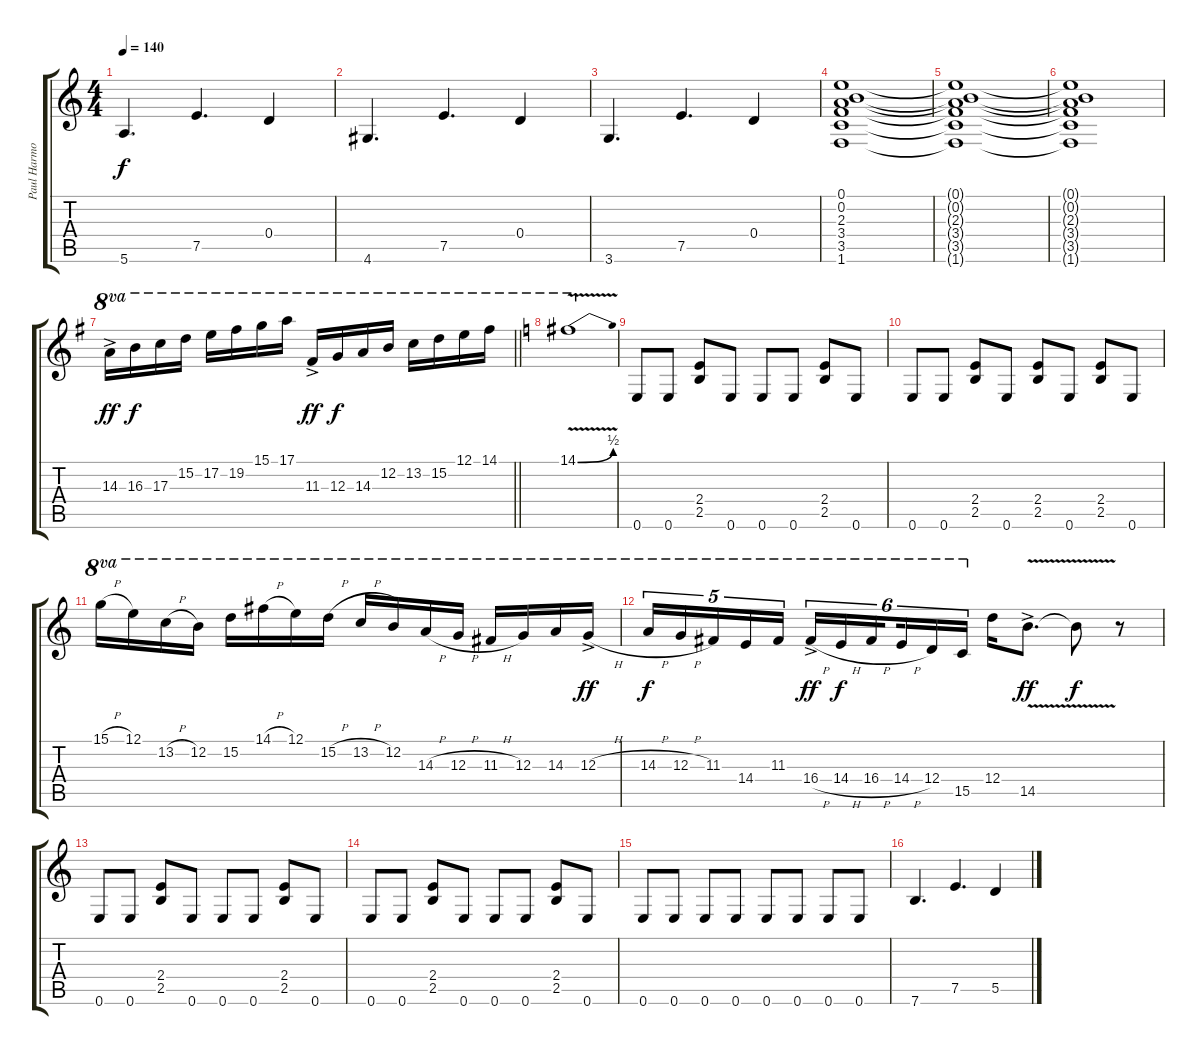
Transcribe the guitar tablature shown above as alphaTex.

\track ("Paul Harmony" "Paul Harmo") {instrument distortionguitar}
\staff {score tabs}
\tuning (E4 B3 G3 D3 A2 E2) {hide}
\ts (4 4)
\tempo 140
\clef g2
\ks c
5.6.4{d dy f} 7.5.4{d} 0.4.4 |
4.6.4{d} 7.5.4{d} 0.4.4 |
3.6.4{d} 7.5.4{d} 0.4.4 |
(0.1 0.2 2.3 3.4 3.5 1.6).1 |
(0.1{t} 0.2{t} 2.3{t} 3.4{t} 3.5{t} 1.6{t}).1 |
(0.1{t} 0.2{t} 2.3{t} 3.4{t} 3.5{t} 1.6{t}).1 |
\barLineRight lightlight
\ks g
14.3{ac}.16{ot 8va dy ff} 16.3.16{ot 8va dy f} 17.3.16{ot 8va} 15.2.16{ot 8va} 17.2.16{ot 8va} 19.2.16{ot 8va} 15.1.16{ot 8va} 17.1.16{ot 8va} 11.3{ac}.16{ot 8va dy ff} 12.3.16{ot 8va dy f} 14.3.16{ot 8va} 12.2.16{ot 8va} 13.2.16{ot 8va} 15.2.16{ot 8va} 12.1.16{ot 8va} 14.1.16{ot 8va} |
\ks c
14.1{be (bend 0 0 60 2) v}.1{ot 8va} |
0.6.8 0.6.8 (2.4 2.5).8 0.6.8 0.6.8 0.6.8 (2.4 2.5).8 0.6.8 |
0.6.8 0.6.8 (2.4 2.5).8 0.6.8 (2.4 2.5).8 0.6.8 (2.4 2.5).8 0.6.8 |
15.1{h}.16{ot 8va} 12.1.16{ot 8va} 13.2{h}.16{ot 8va} 12.2.16{ot 8va} 15.2.16{ot 8va} 14.1{h}.16{ot 8va} 12.1.16{ot 8va} 15.2{h}.16{ot 8va} 13.2{h}.16{ot 8va} 12.2.16{ot 8va} 14.3{h}.16{ot 8va} 12.3{h}.16{ot 8va} 11.3{h}.16{ot 8va} 12.3.16{ot 8va} 14.3.16{ot 8va} 12.3{h ac}.16{ot 8va dy ff} |
14.3{h}.16{tu (5 4) ot 8va dy f} 12.3{h}.16{tu (5 4) ot 8va} 11.3.16{tu (5 4) ot 8va} 14.4.16{tu (5 4) ot 8va} 11.3.16{tu (5 4) ot 8va} 16.4{h ac}.16{tu (6 4) ot 8va dy ff} 14.4{h}.16{tu (6 4) ot 8va dy f} 16.4{h}.16{tu (6 4) ot 8va beam splitsecondary} 14.4{h}.16{tu (6 4) ot 8va} 12.4.16{tu (6 4) ot 8va} 15.5.16{tu (6 4) ot 8va} 12.4.16 14.5{v ac}.8{d dy ff} 14.5{v t}.8{dy f} r.8 |
0.6.8 0.6.8 (2.4 2.5).8 0.6.8 0.6.8 0.6.8 (2.4 2.5).8 0.6.8 |
0.6.8 0.6.8 (2.4 2.5).8 0.6.8 0.6.8 0.6.8 (2.4 2.5).8 0.6.8 |
0.6.8 0.6.8 0.6.8 0.6.8 0.6.8 0.6.8 0.6.8 0.6.8 |
7.6.4{d} 7.5.4{d} 5.5.4
